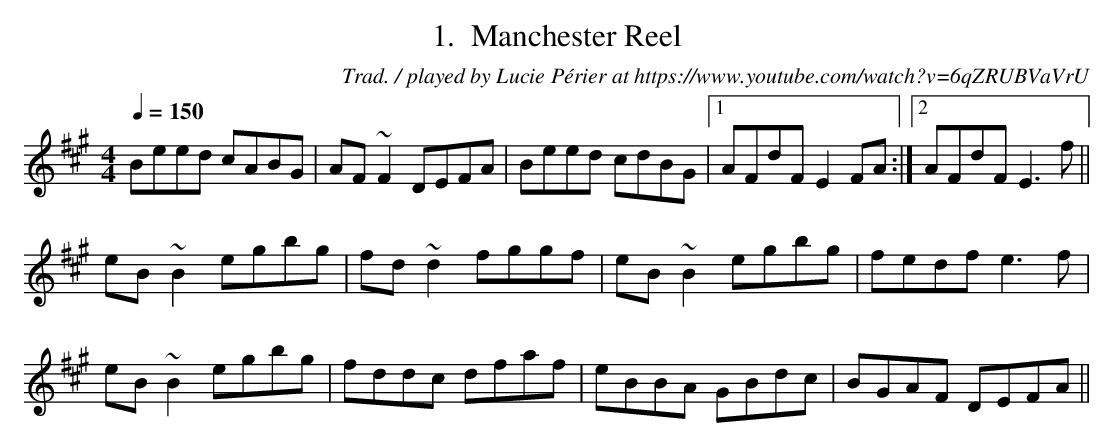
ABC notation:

X:1
T:Manchester Reel
C:Trad. / played by Lucie Périer at https://www.youtube.com/watch?v=6qZRUBVaVrU
Q:1/4=150
L:1/8
M:4/4
K: Emix
Beed cABG|AF~F2 DEFA|Beed cdBG|1 AFdF E2FA:|2 AFdF E3f||
eB~B2 egbg|fd~d2 fggf|eB~B2 egbg|fedf e3f|
eB~B2 egbg|fddc dfaf|eBBA GBdc|BGAF DEFA||
